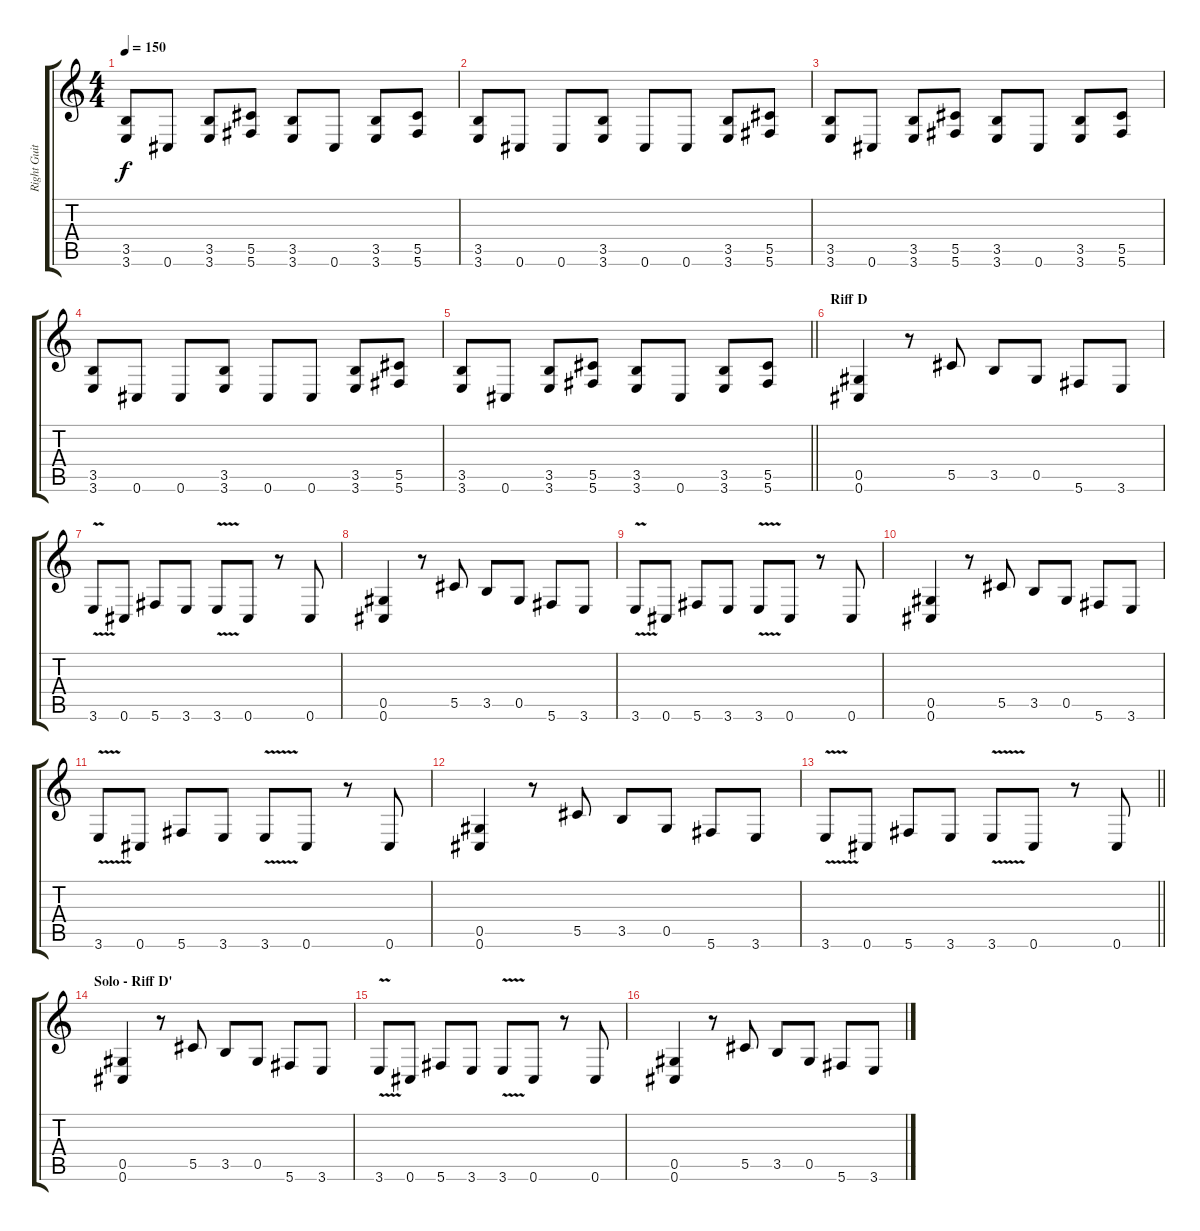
\track ("Right Guitar" "Right Guit") {instrument distortionguitar}
\staff {score tabs}
\tuning (Eb4 Bb3 Gb3 Db3 Ab2 Db2) {hide}
\ts (4 4)
\tempo 150
\clef g2
\ks c
(3.5 3.6).8{dy f} 0.6.8 (3.5 3.6).8 (5.5 5.6).8 (3.5 3.6).8 0.6.8 (3.5 3.6).8 (5.5 5.6).8 |
(3.5 3.6).8 0.6.8 0.6.8 (3.5 3.6).8 0.6.8 0.6.8 (3.5 3.6).8 (5.5 5.6).8 |
(3.5 3.6).8 0.6.8 (3.5 3.6).8 (5.5 5.6).8 (3.5 3.6).8 0.6.8 (3.5 3.6).8 (5.5 5.6).8 |
(3.5 3.6).8 0.6.8 0.6.8 (3.5 3.6).8 0.6.8 0.6.8 (3.5 3.6).8 (5.5 5.6).8 |
\barLineRight lightlight
(3.5 3.6).8 0.6.8 (3.5 3.6).8 (5.5 5.6).8 (3.5 3.6).8 0.6.8 (3.5 3.6).8 (5.5 5.6).8 |
\section ("" "Riff D")
(0.5 0.6).4 r.8 5.5.8 3.5.8 0.5.8 5.6.8 3.6.8 |
3.6{v}.8 0.6.8 5.6.8 3.6.8 3.6{v}.8 0.6.8 r.8 0.6.8 |
(0.5 0.6).4 r.8 5.5.8 3.5.8 0.5.8 5.6.8 3.6.8 |
3.6{v}.8 0.6.8 5.6.8 3.6.8 3.6{v}.8 0.6.8 r.8 0.6.8 |
(0.5 0.6).4 r.8 5.5.8 3.5.8 0.5.8 5.6.8 3.6.8 |
3.6{v}.8 0.6.8 5.6.8 3.6.8 3.6{v}.8 0.6.8 r.8 0.6.8 |
(0.5 0.6).4 r.8 5.5.8 3.5.8 0.5.8 5.6.8 3.6.8 |
\barLineRight lightlight
3.6{v}.8 0.6.8 5.6.8 3.6.8 3.6{v}.8 0.6.8 r.8 0.6.8 |
\section ("" "Solo - Riff D'")
(0.5 0.6).4 r.8 5.5.8 3.5.8 0.5.8 5.6.8 3.6.8 |
3.6{v}.8 0.6.8 5.6.8 3.6.8 3.6{v}.8 0.6.8 r.8 0.6.8 |
(0.5 0.6).4 r.8 5.5.8 3.5.8 0.5.8 5.6.8 3.6.8
